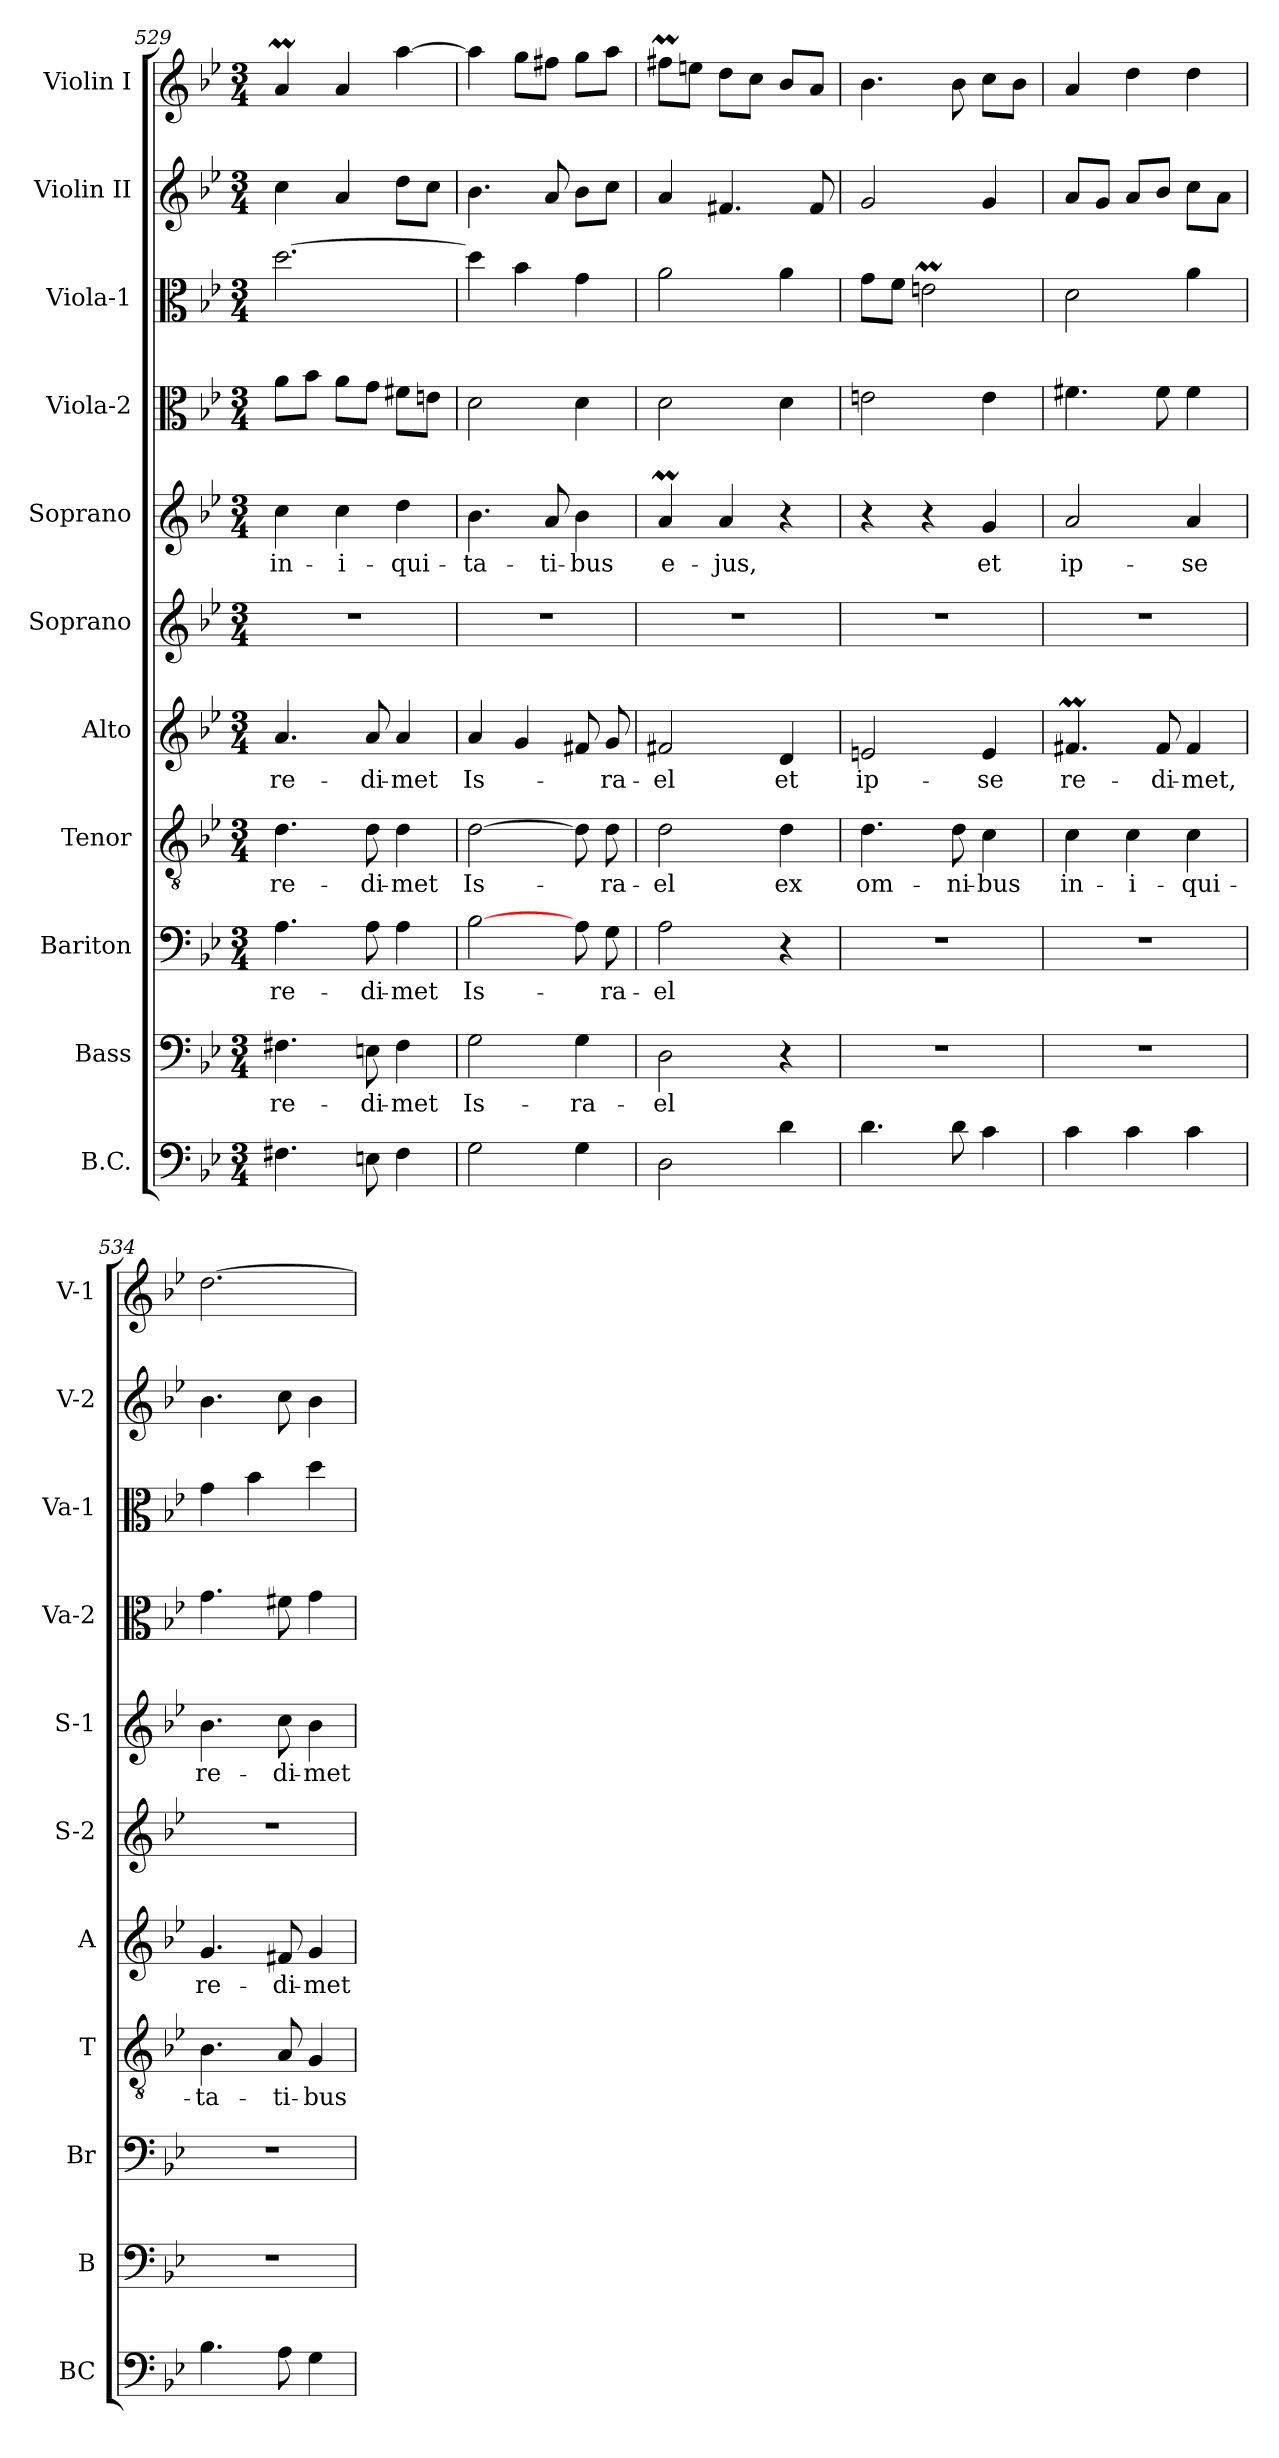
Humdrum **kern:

**kern	**kern	**text	**kern	**text	**kern	**text	**kern	**text	**kern	**kern	**text	**kern	**kern	**kern	**kern
*part11	*part10	*part10	*part9	*part9	*part8	*part8	*part7	*part7	*part6	*part5	*part5	*part4	*part3	*part2	*part1
*staff11	*staff10	*staff10	*staff9	*staff9	*staff8	*staff8	*staff7	*staff7	*staff6	*staff5	*staff5	*staff4	*staff3	*staff2	*staff1
*I"B.C.	*I"Bass	*	*I"Bariton	*	*I"Tenor	*	*I"Alto	*	*I"Soprano	*I"Soprano	*	*I"Viola-2	*I"Viola-1	*I"Violin II	*I"Violin I
*I'BC	*I'B	*	*I'Br	*	*I'T	*	*I'A	*	*I'S-2	*I'S-1	*	*I'Va-2	*I'Va-1	*I'V-2	*I'V-1
*clefF4	*clefF4	*	*clefF4	*	*clefGv2	*	*clefG2	*	*clefG2	*clefG2	*	*clefC3	*clefC3	*clefG2	*clefG2
*k[b-e-]	*k[b-e-]	*	*k[b-e-]	*	*k[b-e-]	*	*k[b-e-]	*	*k[b-e-]	*k[b-e-]	*	*k[b-e-]	*k[b-e-]	*k[b-e-]	*k[b-e-]
*B-:	*B-:	*	*B-:	*	*B-:	*	*B-:	*	*B-:	*B-:	*	*B-:	*B-:	*B-:	*B-:
*M3/4	*M3/4	*	*M3/4	*	*M3/4	*	*M3/4	*	*M3/4	*M3/4	*	*M3/4	*M3/4	*M3/4	*M3/4
=529	=529	=529	=529	=529	=529	=529	=529	=529	=529	=529	=529	=529	=529	=529	=529
!	!	!LO:LY:b	!	!LO:LY:b	!	!LO:LY:b	!	!LO:LY:b	!	!	!LO:LY:b	!	!	!	!
4.F#X\	4.F#X\	re-	4.A\	re-	4.d\	re-	4.a/	re-	2.r	4cc\	in-	8a\L	[2.dd\	4cc\	4am/
.	.	.	.	.	.	.	.	.	.	.	.	8b-\J	.	.	.
!	!	!	!	!	!	!	!	!	!	!	!LO:LY:b	!	!	!	!
.	.	.	.	.	.	.	.	.	.	4cc\	-i-	8a\L	.	4a/	4a/
!	!	!LO:LY:b	!	!LO:LY:b	!	!LO:LY:b	!	!LO:LY:b	!	!	!	!	!	!	!
8En\	8En\	-di-	8A\	-di-	8d\	-di-	8a/	-di-	.	.	.	8g\J	.	.	.
!	!	!LO:LY:b	!	!LO:LY:b	!	!LO:LY:b	!	!LO:LY:b	!	!	!LO:LY:b	!	!	!	!
4F#\	4F#\	-met	4A\	-met	4d\	-met	4a/	-met	.	4dd\	-qui-	8f#X\L	.	8dd\L	[4aa\
.	.	.	.	.	.	.	.	.	.	.	.	8en\J	.	8cc\J	.
!!LO:PB:g=z
=530	=530	=530	=530	=530	=530	=530	=530	=530	=530	=530	=530	=530	=530	=530	=530
!	!	!LO:LY:b	!	!LO:LY:b	!	!LO:LY:b	!	!LO:LY:b	!	!	!LO:LY:b	!	!	!	!
2G\	2G\	Is-	[2B-\	Is-	[2d\	Is-	4a/	Is-	2.r	4.b-\	-ta-	2d\	4dd\]	4.b-\	4aa\]
.	.	.	.	.	.	.	4g/	.	.	.	.	.	4b-\	.	8gg\L
!	!	!	!	!	!	!	!	!	!	!	!LO:LY:b	!	!	!	!
.	.	.	.	.	.	.	.	.	.	8a/	-ti-	.	.	8a/	8ff#X\J
!	!	!LO:LY:b	!	!	!	!	!	!	!	!	!LO:LY:b	!	!	!	!
4G\	4G\	-ra-	8A\	.	8d\]	.	8f#X/	.	.	4b-\	-bus	4d\	4g\	8b-\L	8gg\L
!	!	!	!	!LO:LY:b	!	!LO:LY:b	!	!LO:LY:b	!	!	!	!	!	!	!
.	.	.	8G\	-ra-	8d\	-ra-	8g/	-ra-	.	.	.	.	.	8cc\J	8aa\J
=531	=531	=531	=531	=531	=531	=531	=531	=531	=531	=531	=531	=531	=531	=531	=531
!	!	!LO:LY:b	!	!LO:LY:b	!	!LO:LY:b	!	!LO:LY:b	!	!	!LO:LY:b	!	!	!	!
2D\	2D\	-el	2A\	-el	2d\	-el	2f#X/	-el	2.r	4am/	e-	2d\	2a\	4a/	8ff#Xm\L
.	.	.	.	.	.	.	.	.	.	.	.	.	.	.	8een\J
!	!	!	!	!	!	!	!	!	!	!	!LO:LY:b	!	!	!	!
.	.	.	.	.	.	.	.	.	.	4a/	-jus,	.	.	4.f#X/	8dd\L
.	.	.	.	.	.	.	.	.	.	.	.	.	.	.	8cc\J
!	!	!	!	!	!	!LO:LY:b	!	!LO:LY:b	!	!	!	!	!	!	!
4d\	4r	.	4r	.	4d\	ex	4d/	et	.	4r	.	4d\	4a\	.	8b-/L
.	.	.	.	.	.	.	.	.	.	.	.	.	.	8f#/	8a/J
=532	=532	=532	=532	=532	=532	=532	=532	=532	=532	=532	=532	=532	=532	=532	=532
!	!	!	!	!	!	!LO:LY:b	!	!LO:LY:b	!	!	!	!	!	!	!
4.d\	2.r	.	2.r	.	4.d\	om-	2en/	ip-	2.r	4r	.	2en\	8g\L	2g/	4.b-\
.	.	.	.	.	.	.	.	.	.	.	.	.	8f\J	.	.
.	.	.	.	.	.	.	.	.	.	4r	.	.	2enm\	.	.
!	!	!	!	!	!	!LO:LY:b	!	!	!	!	!	!	!	!	!
8d\	.	.	.	.	8d\	-ni-	.	.	.	.	.	.	.	.	8b-\
!	!	!	!	!	!	!LO:LY:b	!	!LO:LY:b	!	!	!LO:LY:b	!	!	!	!
4c\	.	.	.	.	4c\	-bus	4e/	-se	.	4g/	et	4e\	.	4g/	8cc\L
.	.	.	.	.	.	.	.	.	.	.	.	.	.	.	8b-\J
=533	=533	=533	=533	=533	=533	=533	=533	=533	=533	=533	=533	=533	=533	=533	=533
!	!	!	!	!	!	!LO:LY:b	!	!LO:LY:b	!	!	!LO:LY:b	!	!	!	!
4c\	2.r	.	2.r	.	4c\	in-	4.f#Xm/	re-	2.r	2a/	ip-	4.f#X\	2d\	8a/L	4a/
.	.	.	.	.	.	.	.	.	.	.	.	.	.	8g/J	.
!	!	!	!	!	!	!LO:LY:b	!	!	!	!	!	!	!	!	!
4c\	.	.	.	.	4c\	-i-	.	.	.	.	.	.	.	8a/L	4dd\
!	!	!	!	!	!	!	!	!LO:LY:b	!	!	!	!	!	!	!
.	.	.	.	.	.	.	8f#/	-di-	.	.	.	8f#\	.	8b-/J	.
!	!	!	!	!	!	!LO:LY:b	!	!LO:LY:b	!	!	!LO:LY:b	!	!	!	!
4c\	.	.	.	.	4c\	-qui-	4f#/	-met,	.	4a/	-se	4f#\	4a\	8cc\L	4dd\
.	.	.	.	.	.	.	.	.	.	.	.	.	.	8a\J	.
=534	=534	=534	=534	=534	=534	=534	=534	=534	=534	=534	=534	=534	=534	=534	=534
!	!	!	!	!	!	!LO:LY:b	!	!LO:LY:b	!	!	!LO:LY:b	!	!	!	!
4.B-\	2.r	.	2.r	.	4.B-\	-ta-	4.g/	re-	2.r	4.b-\	re-	4.g\	4g\	4.b-\	[2.dd\
.	.	.	.	.	.	.	.	.	.	.	.	.	4b-\	.	.
!	!	!	!	!	!	!LO:LY:b	!	!LO:LY:b	!	!	!LO:LY:b	!	!	!	!
8A\	.	.	.	.	8A/	-ti-	8f#X/	-di-	.	8cc\	-di-	8f#X\	.	8cc\	.
!	!	!	!	!	!	!LO:LY:b	!	!LO:LY:b	!	!	!LO:LY:b	!	!	!	!
4G\	.	.	.	.	4G/	-bus	4g/	-met	.	4b-\	-met	4g\	4dd\	4b-\	.
=	=	=	=	=	=	=	=	=	=	=	=	=	=	=	=
*-	*-	*-	*-	*-	*-	*-	*-	*-	*-	*-	*-	*-	*-	*-	*-
